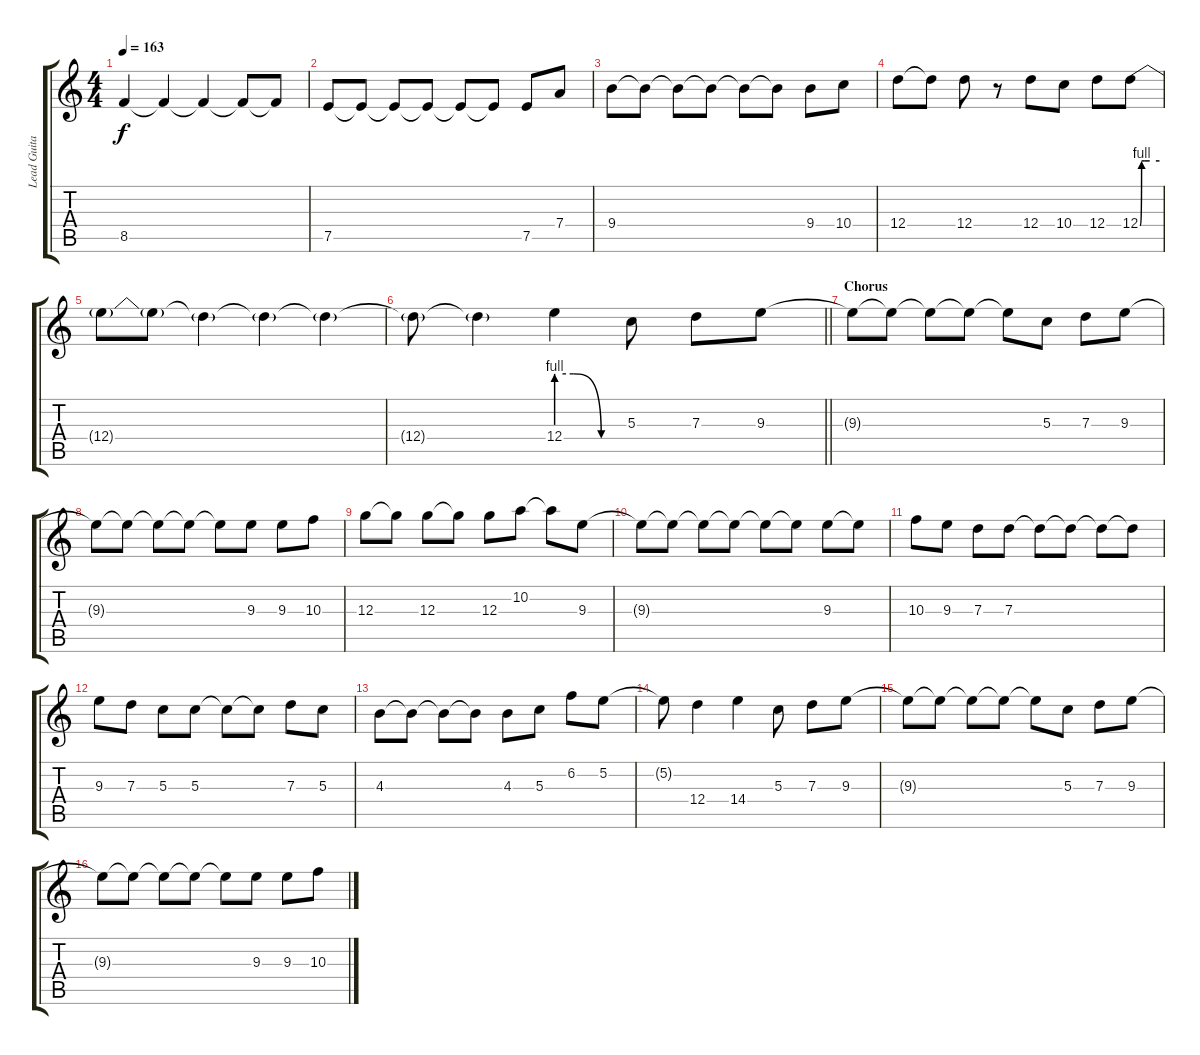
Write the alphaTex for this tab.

\track ("Lead Guitar" "Lead Guita") {instrument overdrivenguitar}
\staff {score tabs}
\tuning (E4 B3 G3 D3 A2 E2) {hide}
\ts (4 4)
\tempo 163
\clef g2
\ks c
8.5{t}.4{dy f} 8.5{t}.4 8.5{t}.4 8.5{t}.8 8.5{t}.8 |
7.5.8 7.5{t}.8 7.5{t}.8 7.5{t}.8 7.5{t}.8 7.5{t}.8 7.5.8 7.4.8 |
9.4.8 9.4{t}.8 9.4{t}.8 9.4{t}.8 9.4{t}.8 9.4{t}.8 9.4.8 10.4.8 |
12.4.8 12.4{t}.8 12.4.8 r.8 12.4.8 10.4.8 12.4.8 12.4{be (custom 0 0 5 4 15 4 30 4 60 4)}.8 |
12.4{t}.8 12.4{t}.8 12.4{t}.4 12.4{t}.4 12.4{t}.4 |
\barLineRight lightlight
12.4{t}.8 12.4{t}.4 12.4{be (custom 0 4 15 4 40 0 60 0)}.4 5.3.8 7.3.8 9.3.8 |
\section ("" "Chorus")
9.3{t}.8 9.3{t}.8 9.3{t}.8 9.3{t}.8 9.3{t}.8 5.3.8 7.3.8 9.3.8 |
9.3{t}.8 9.3{t}.8 9.3{t}.8 9.3{t}.8 9.3{t}.8 9.3.8 9.3.8 10.3.8 |
12.3.8 12.3{t}.8 12.3.8 12.3{t}.8 12.3.8 10.2.8 10.2{t}.8 9.3.8 |
9.3{t}.8 9.3{t}.8 9.3{t}.8 9.3{t}.8 9.3{t}.8 9.3{t}.8 9.3.8 9.3{t}.8 |
10.3.8 9.3.8 7.3.8 7.3.8 7.3{t}.8 7.3{t}.8 7.3{t}.8 7.3{t}.8 |
9.3.8 7.3.8 5.3.8 5.3.8 5.3{t}.8 5.3{t}.8 7.3.8 5.3.8 |
4.3.8 4.3{t}.8 4.3{t}.8 4.3{t}.8 4.3.8 5.3.8 6.2.8 5.2.8 |
5.2{t}.8 12.4.4 14.4.4 5.3.8 7.3.8 9.3.8 |
9.3{t}.8 9.3{t}.8 9.3{t}.8 9.3{t}.8 9.3{t}.8 5.3.8 7.3.8 9.3.8 |
9.3{t}.8 9.3{t}.8 9.3{t}.8 9.3{t}.8 9.3{t}.8 9.3.8 9.3.8 10.3.8
